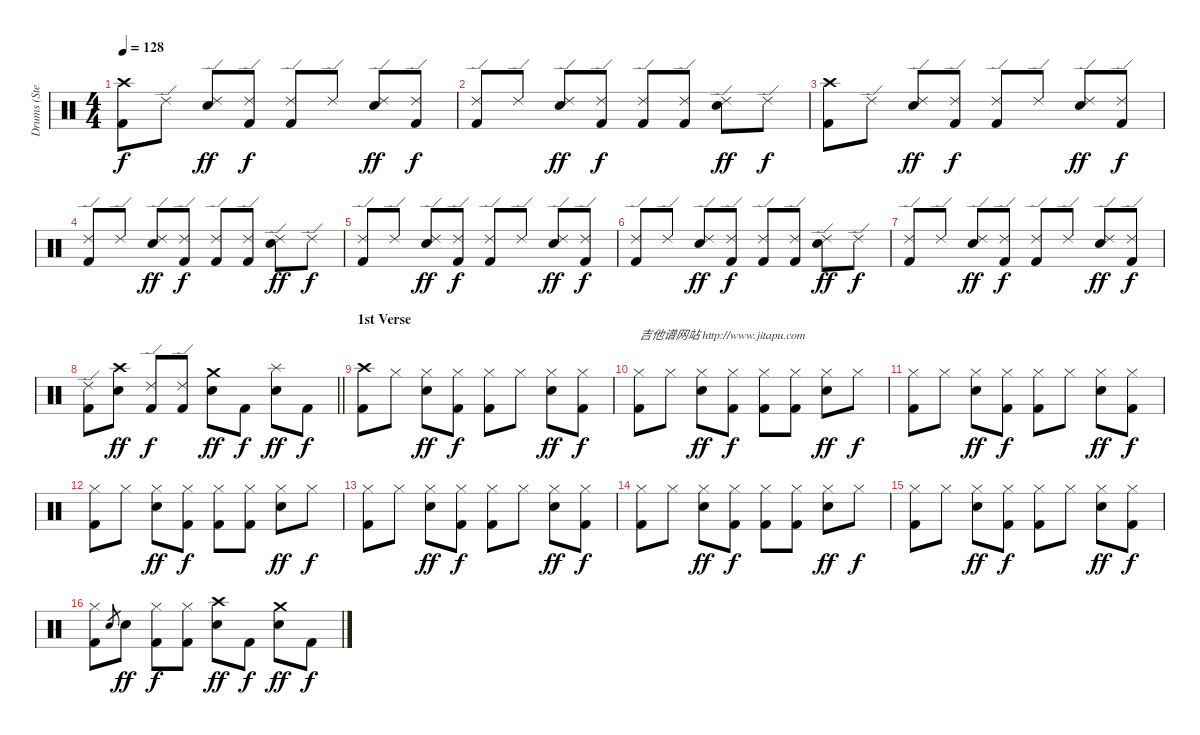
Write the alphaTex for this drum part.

\track ("Drums (Steven)" "Drums (Ste") {instrument percussion}
\staff {score}
\articulation defaults
\ts (4 4)
\tempo 128
\clef neutral
\ks c
("Crash high (hit)" "Kick (hit) 2").8{dy f} "Ride (edge) 2".8 ("Ride (edge) 2" "Snare (hit) 2").8{dy ff} ("Ride (edge) 2" "Kick (hit) 2").8{dy f} ("Ride (edge) 2" "Kick (hit) 2").8 "Ride (edge) 2".8 ("Ride (edge) 2" "Snare (hit) 2").8{dy ff} ("Ride (edge) 2" "Kick (hit) 2").8{dy f} |
("Ride (edge) 2" "Kick (hit) 2").8 "Ride (edge) 2".8 ("Ride (edge) 2" "Snare (hit) 2").8{dy ff} ("Ride (edge) 2" "Kick (hit) 2").8{dy f} ("Ride (edge) 2" "Kick (hit) 2").8 ("Ride (edge) 2" "Kick (hit) 2").8 ("Ride (edge) 2" "Snare (hit) 2").8{dy ff} "Ride (edge) 2".8{dy f} |
("Crash high (hit)" "Kick (hit) 2").8 "Ride (edge) 2".8 ("Ride (edge) 2" "Snare (hit) 2").8{dy ff} ("Ride (edge) 2" "Kick (hit) 2").8{dy f} ("Ride (edge) 2" "Kick (hit) 2").8 "Ride (edge) 2".8 ("Ride (edge) 2" "Snare (hit) 2").8{dy ff} ("Ride (edge) 2" "Kick (hit) 2").8{dy f} |
("Ride (edge) 2" "Kick (hit) 2").8 "Ride (edge) 2".8 ("Ride (edge) 2" "Snare (hit) 2").8{dy ff} ("Ride (edge) 2" "Kick (hit) 2").8{dy f} ("Ride (edge) 2" "Kick (hit) 2").8 ("Ride (edge) 2" "Kick (hit) 2").8 ("Ride (edge) 2" "Snare (hit) 2").8{dy ff} "Ride (edge) 2".8{dy f} |
("Ride (edge) 2" "Kick (hit) 2").8 "Ride (edge) 2".8 ("Ride (edge) 2" "Snare (hit) 2").8{dy ff} ("Ride (edge) 2" "Kick (hit) 2").8{dy f} ("Ride (edge) 2" "Kick (hit) 2").8 "Ride (edge) 2".8 ("Ride (edge) 2" "Snare (hit) 2").8{dy ff} ("Ride (edge) 2" "Kick (hit) 2").8{dy f} |
("Ride (edge) 2" "Kick (hit) 2").8 "Ride (edge) 2".8 ("Ride (edge) 2" "Snare (hit) 2").8{dy ff} ("Ride (edge) 2" "Kick (hit) 2").8{dy f} ("Ride (edge) 2" "Kick (hit) 2").8 ("Ride (edge) 2" "Kick (hit) 2").8 ("Ride (edge) 2" "Snare (hit) 2").8{dy ff} "Ride (edge) 2".8{dy f} |
("Ride (edge) 2" "Kick (hit) 2").8 "Ride (edge) 2".8 ("Ride (edge) 2" "Snare (hit) 2").8{dy ff} ("Ride (edge) 2" "Kick (hit) 2").8{dy f} ("Ride (edge) 2" "Kick (hit) 2").8 "Ride (edge) 2".8 ("Ride (edge) 2" "Snare (hit) 2").8{dy ff} ("Ride (edge) 2" "Kick (hit) 2").8{dy f} |
\barLineRight lightlight
("Ride (edge) 2" "Kick (hit) 2").8 ("Crash high (hit)" "Snare (hit) 2").8{dy ff} ("Ride (edge) 2" "Kick (hit) 2").8{dy f} ("Ride (edge) 2" "Kick (hit) 2").8 ("Crash medium (hit)" "Snare (hit) 2").8{dy ff} "Kick (hit) 2".8{dy f} ("Splash (hit)" "Snare (hit) 2").8{dy ff} "Kick (hit) 2".8{dy f} |
\section ("" "1st Verse")
("Crash high (hit)" "Kick (hit) 2").8 "Hi-Hat (closed)".8 ("Hi-Hat (closed)" "Snare (hit) 2").8{dy ff} ("Hi-Hat (closed)" "Kick (hit) 2").8{dy f} ("Hi-Hat (closed)" "Kick (hit) 2").8 "Hi-Hat (closed)".8 ("Hi-Hat (closed)" "Snare (hit) 2").8{dy ff} ("Hi-Hat (closed)" "Kick (hit) 2").8{dy f} |
("Hi-Hat (closed)" "Kick (hit) 2").8{txt "吉他谱网站 http://www.jitapu.com"} "Hi-Hat (closed)".8 ("Hi-Hat (closed)" "Snare (hit) 2").8{dy ff} ("Hi-Hat (closed)" "Kick (hit) 2").8{dy f} ("Hi-Hat (closed)" "Kick (hit) 2").8 ("Hi-Hat (closed)" "Kick (hit) 2").8 ("Hi-Hat (closed)" "Snare (hit) 2").8{dy ff} "Hi-Hat (closed)".8{dy f} |
("Hi-Hat (closed)" "Kick (hit) 2").8 "Hi-Hat (closed)".8 ("Hi-Hat (closed)" "Snare (hit) 2").8{dy ff} ("Hi-Hat (closed)" "Kick (hit) 2").8{dy f} ("Hi-Hat (closed)" "Kick (hit) 2").8 "Hi-Hat (closed)".8 ("Hi-Hat (closed)" "Snare (hit) 2").8{dy ff} ("Hi-Hat (closed)" "Kick (hit) 2").8{dy f} |
("Hi-Hat (closed)" "Kick (hit) 2").8 "Hi-Hat (closed)".8 ("Hi-Hat (closed)" "Snare (hit) 2").8{dy ff} ("Hi-Hat (closed)" "Kick (hit) 2").8{dy f} ("Hi-Hat (closed)" "Kick (hit) 2").8 ("Hi-Hat (closed)" "Kick (hit) 2").8 ("Hi-Hat (closed)" "Snare (hit) 2").8{dy ff} "Hi-Hat (closed)".8{dy f} |
("Hi-Hat (closed)" "Kick (hit) 2").8 "Hi-Hat (closed)".8 ("Hi-Hat (closed)" "Snare (hit) 2").8{dy ff} ("Hi-Hat (closed)" "Kick (hit) 2").8{dy f} ("Hi-Hat (closed)" "Kick (hit) 2").8 "Hi-Hat (closed)".8 ("Hi-Hat (closed)" "Snare (hit) 2").8{dy ff} ("Hi-Hat (closed)" "Kick (hit) 2").8{dy f} |
("Hi-Hat (closed)" "Kick (hit) 2").8 "Hi-Hat (closed)".8 ("Hi-Hat (closed)" "Snare (hit) 2").8{dy ff} ("Hi-Hat (closed)" "Kick (hit) 2").8{dy f} ("Hi-Hat (closed)" "Kick (hit) 2").8 ("Hi-Hat (closed)" "Kick (hit) 2").8 ("Hi-Hat (closed)" "Snare (hit) 2").8{dy ff} "Hi-Hat (closed)".8{dy f} |
("Hi-Hat (closed)" "Kick (hit) 2").8 "Hi-Hat (closed)".8 ("Hi-Hat (closed)" "Snare (hit) 2").8{dy ff} ("Hi-Hat (closed)" "Kick (hit) 2").8{dy f} ("Hi-Hat (closed)" "Kick (hit) 2").8 "Hi-Hat (closed)".8 ("Hi-Hat (closed)" "Snare (hit) 2").8{dy ff} ("Hi-Hat (closed)" "Kick (hit) 2").8{dy f} |
("Hi-Hat (closed)" "Kick (hit) 2").8 "Snare (hit) 2".8{gr} "Snare (hit) 2".8{dy ff} ("Hi-Hat (closed)" "Kick (hit) 2").8{dy f} ("Hi-Hat (closed)" "Kick (hit) 2").8 ("Crash high (hit)" "Snare (hit) 2").8{dy ff} "Kick (hit) 2".8{dy f} ("Crash medium (hit)" "Snare (hit) 2").8{dy ff} "Kick (hit) 2".8{dy f}
